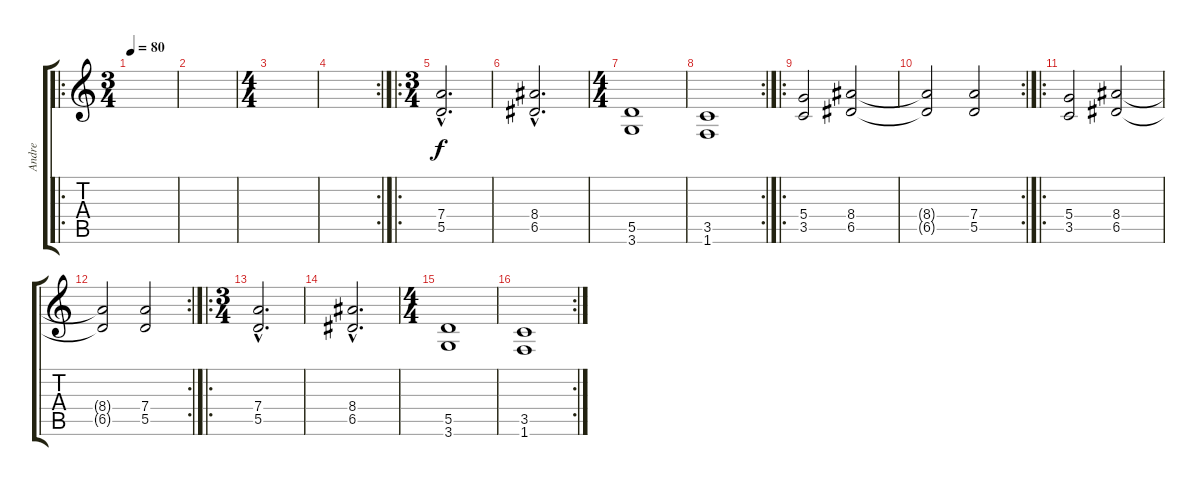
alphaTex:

\track ("Andre" "Andre") {instrument distortionguitar}
\staff {score tabs}
\tuning (E4 B3 G3 D3 A2 E2) {hide}
\ro
\ts (3 4)
\tempo 80
\clef g2
\ks c
|
|
\ts (4 4)
|
\rc 2
|
\ro
\ts (3 4)
(7.4{hac} 5.5{hac}).2{d instrument distortionguitar} |
(8.4{hac} 6.5{hac}).2{d} |
\ts (4 4)
(5.5 3.6).1 |
\rc 2
(3.5 1.6).1 |
\ro
(5.4 3.5).2 (8.4 6.5).2 |
\rc 2
(8.4{t} 6.5{t}).2 (7.4 5.5).2 |
\ro
(5.4 3.5).2 (8.4 6.5).2 |
\rc 2
(8.4{t} 6.5{t}).2 (7.4 5.5).2 |
\ro
\ts (3 4)
(7.4{hac} 5.5{hac}).2{d} |
(8.4{hac} 6.5{hac}).2{d} |
\ts (4 4)
(5.5 3.6).1 |
\rc 2
(3.5 1.6).1
